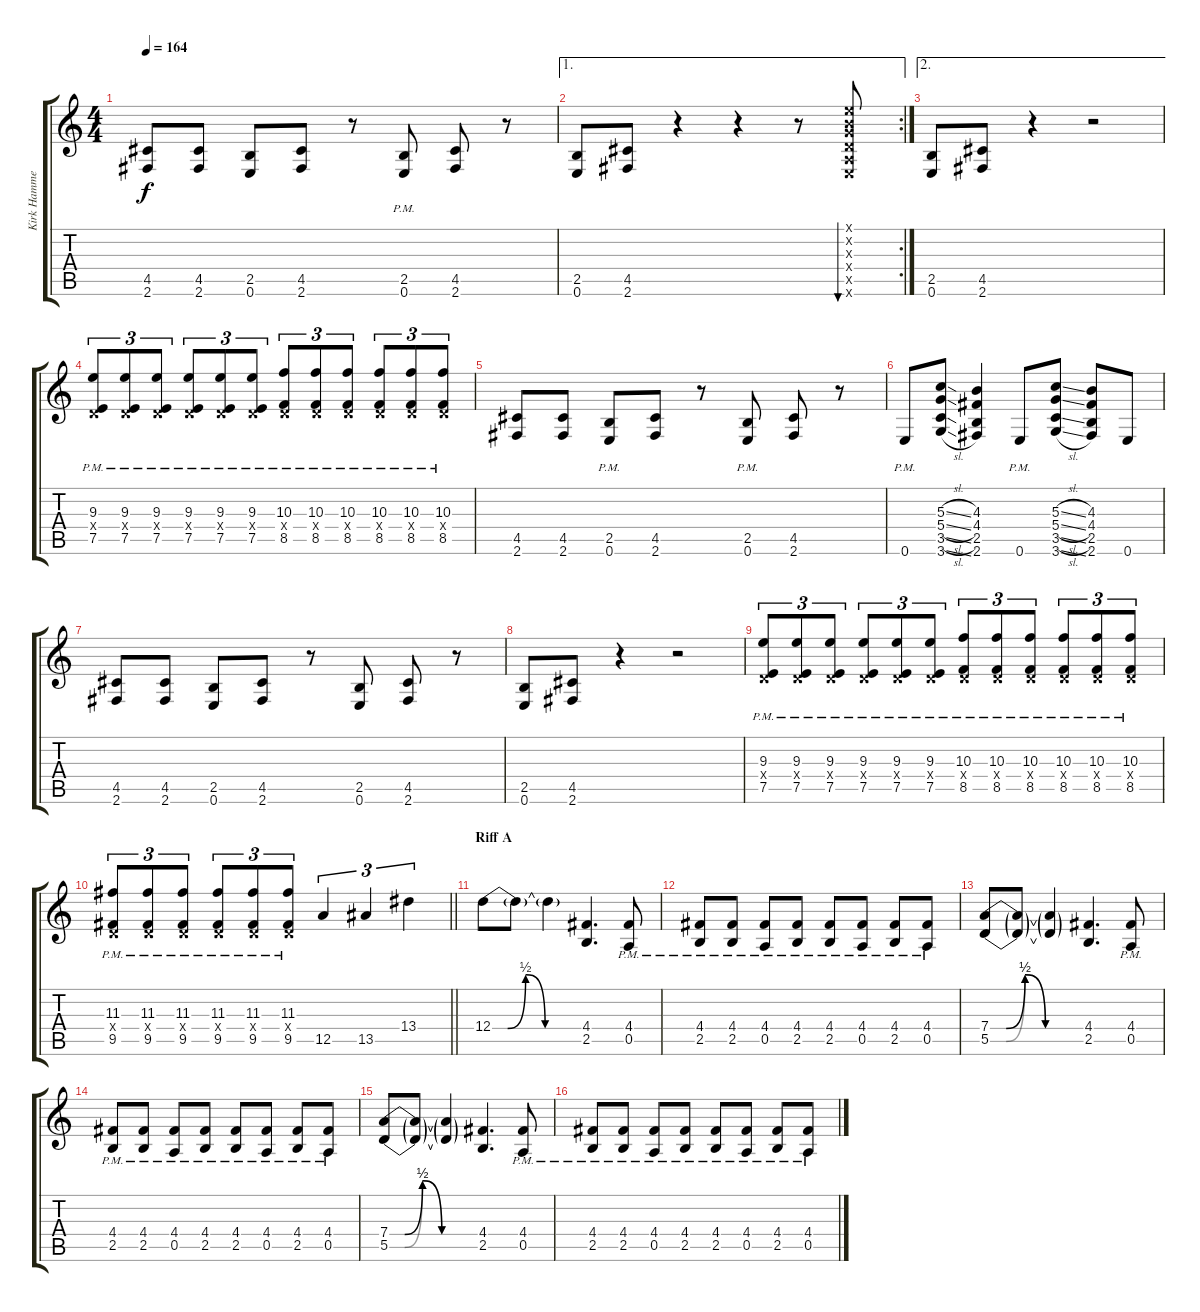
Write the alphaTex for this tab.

\track ("Kirk Hammett" "Kirk Hamme") {instrument distortionguitar}
\staff {score tabs}
\tuning (E4 B3 G3 D3 A2 E2) {hide}
\ts (4 4)
\tempo 164
\clef g2
\ks c
(4.5 2.6).8{dy f} (4.5 2.6).8 (2.5 0.6).8 (4.5 2.6).8 r.8 (2.5{pm} 0.6{pm}).8 (4.5 2.6).8 r.8 |
\ae 1
\rc 2
(2.5 0.6).8 (4.5 2.6).8 r.4 r.4 r.8 (0.1{x} 0.2{x} 0.3{x} 0.4{x} 0.5{x} 0.6{x}).8{bu 60} |
\ae 2
(2.5 0.6).8 (4.5 2.6).8 r.4 r.2 |
(9.3{pm} 0.4{x} 7.5{pm}).8{tu (3 2)} (9.3{pm} 0.4{x} 7.5{pm}).8{tu (3 2)} (9.3{pm} 0.4{x} 7.5{pm}).8{tu (3 2)} (9.3{pm} 0.4{x} 7.5{pm}).8{tu (3 2)} (9.3{pm} 0.4{x} 7.5{pm}).8{tu (3 2)} (9.3{pm} 0.4{x} 7.5{pm}).8{tu (3 2)} (10.3{pm} 0.4{x} 8.5{pm}).8{tu (3 2)} (10.3{pm} 0.4{x} 8.5{pm}).8{tu (3 2)} (10.3{pm} 0.4{x} 8.5{pm}).8{tu (3 2)} (10.3{pm} 0.4{x} 8.5{pm}).8{tu (3 2)} (10.3{pm} 0.4{x} 8.5{pm}).8{tu (3 2)} (10.3{pm} 0.4{x} 8.5{pm}).8{tu (3 2)} |
(4.5 2.6).8 (4.5 2.6).8 (2.5{pm} 0.6{pm}).8 (4.5 2.6).8 r.8 (2.5{pm} 0.6{pm}).8 (4.5 2.6).8 r.8 |
0.6{pm}.8 (5.3{sl} 5.4{sl} 3.5{sl} 3.6{sl}).8 (4.3 4.4 2.5 2.6).4 0.6{pm}.8 (5.3{sl} 5.4{sl} 3.5{sl} 3.6{sl}).8 (4.3 4.4 2.5 2.6).8 0.6.8 |
(4.5 2.6).8 (4.5 2.6).8 (2.5 0.6).8 (4.5 2.6).8 r.8 (2.5 0.6).8 (4.5 2.6).8 r.8 |
(2.5 0.6).8 (4.5 2.6).8 r.4 r.2 |
(9.3{pm} 0.4{x} 7.5{pm}).8{tu (3 2)} (9.3{pm} 0.4{x} 7.5{pm}).8{tu (3 2)} (9.3{pm} 0.4{x} 7.5{pm}).8{tu (3 2)} (9.3{pm} 0.4{x} 7.5{pm}).8{tu (3 2)} (9.3{pm} 0.4{x} 7.5{pm}).8{tu (3 2)} (9.3{pm} 0.4{x} 7.5{pm}).8{tu (3 2)} (10.3{pm} 0.4{x} 8.5{pm}).8{tu (3 2)} (10.3{pm} 0.4{x} 8.5{pm}).8{tu (3 2)} (10.3{pm} 0.4{x} 8.5{pm}).8{tu (3 2)} (10.3{pm} 0.4{x} 8.5{pm}).8{tu (3 2)} (10.3{pm} 0.4{x} 8.5{pm}).8{tu (3 2)} (10.3{pm} 0.4{x} 8.5{pm}).8{tu (3 2)} |
\barLineRight lightlight
(11.3{pm} 0.4{x} 9.5{pm}).8{tu (3 2)} (11.3{pm} 0.4{x} 9.5{pm}).8{tu (3 2)} (11.3{pm} 0.4{x} 9.5{pm}).8{tu (3 2)} (11.3{pm} 0.4{x} 9.5{pm}).8{tu (3 2)} (11.3{pm} 0.4{x} 9.5{pm}).8{tu (3 2)} (11.3{pm} 0.4{x} 9.5{pm}).8{tu (3 2)} 12.5.4{tu (3 2)} 13.5.4{tu (3 2)} 13.4.4{tu (3 2)} |
\section ("" "Riff A")
12.4{be (custom 0 0 10 0 22 2 35 0 60 0)}.8 12.4{t}.8 12.4{t}.4 (4.4 2.5).4{d} (4.4{pm} 0.5{pm}).8 |
(4.4{pm} 2.5{pm}).8 (4.4{pm} 2.5{pm}).8 (4.4{pm} 0.5{pm}).8 (4.4{pm} 2.5{pm}).8 (4.4{pm} 2.5{pm}).8 (4.4{pm} 0.5{pm}).8 (4.4{pm} 2.5{pm}).8 (4.4{pm} 0.5{pm}).8 |
(7.4{be (custom 0 0 10 0 22 2 35 0 45 0 60 0)} 5.5{be (custom 0 0 10 0 22 2 35 0 60 0)}).8 (7.4{t} 5.5{t}).8 (7.4{t} 5.5{t}).4 (4.4 2.5).4{d} (4.4{pm} 0.5{pm}).8 |
(4.4{pm} 2.5{pm}).8 (4.4{pm} 2.5{pm}).8 (4.4{pm} 0.5{pm}).8 (4.4{pm} 2.5{pm}).8 (4.4{pm} 2.5{pm}).8 (4.4{pm} 0.5{pm}).8 (4.4{pm} 2.5{pm}).8 (4.4{pm} 0.5{pm}).8 |
(7.4{be (custom 0 0 10 0 22 2 35 0 45 0 60 0)} 5.5{be (custom 0 0 10 0 22 2 35 0 60 0)}).8 (7.4{t} 5.5{t}).8 (7.4{t} 5.5{t}).4 (4.4 2.5).4{d} (4.4{pm} 0.5{pm}).8 |
(4.4{pm} 2.5{pm}).8 (4.4{pm} 2.5{pm}).8 (4.4{pm} 0.5{pm}).8 (4.4{pm} 2.5{pm}).8 (4.4{pm} 2.5{pm}).8 (4.4{pm} 0.5{pm}).8 (4.4{pm} 2.5{pm}).8 (4.4{pm} 0.5{pm}).8
